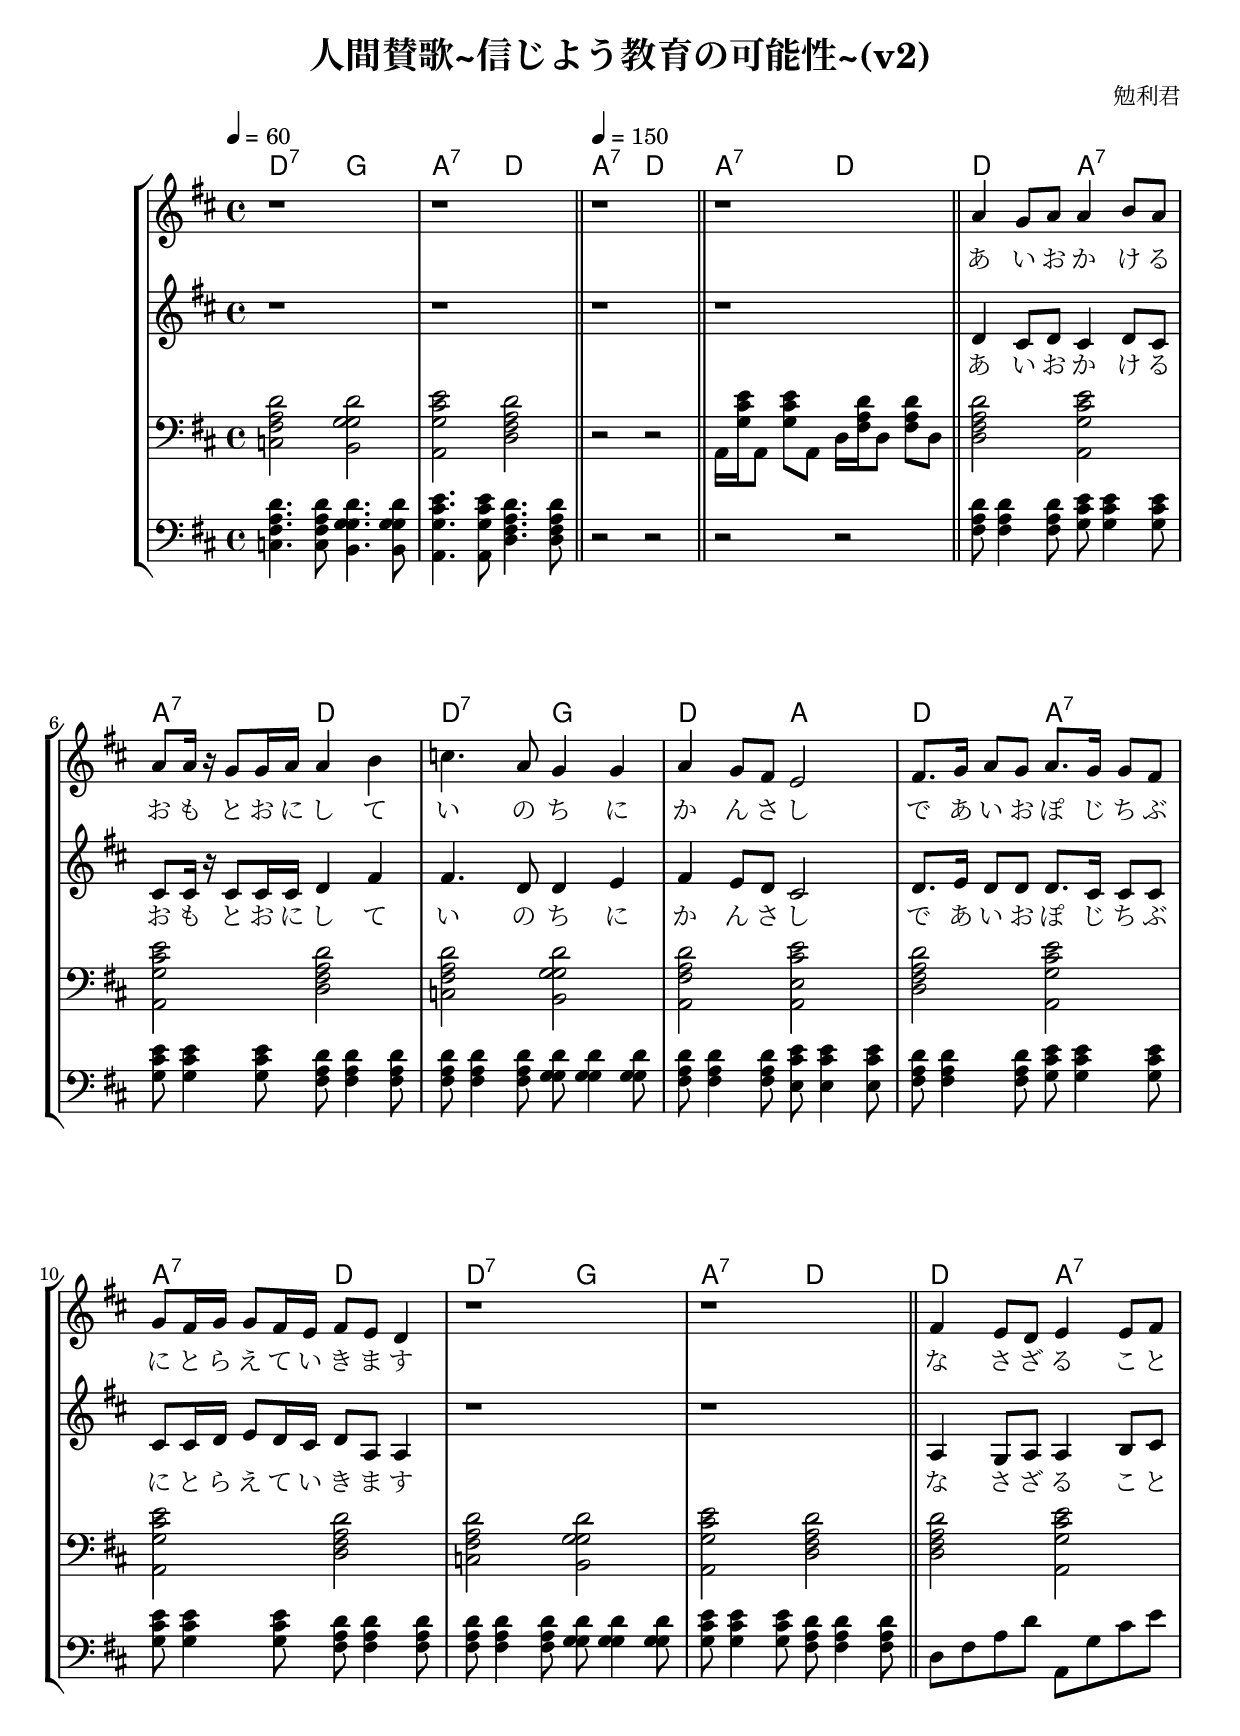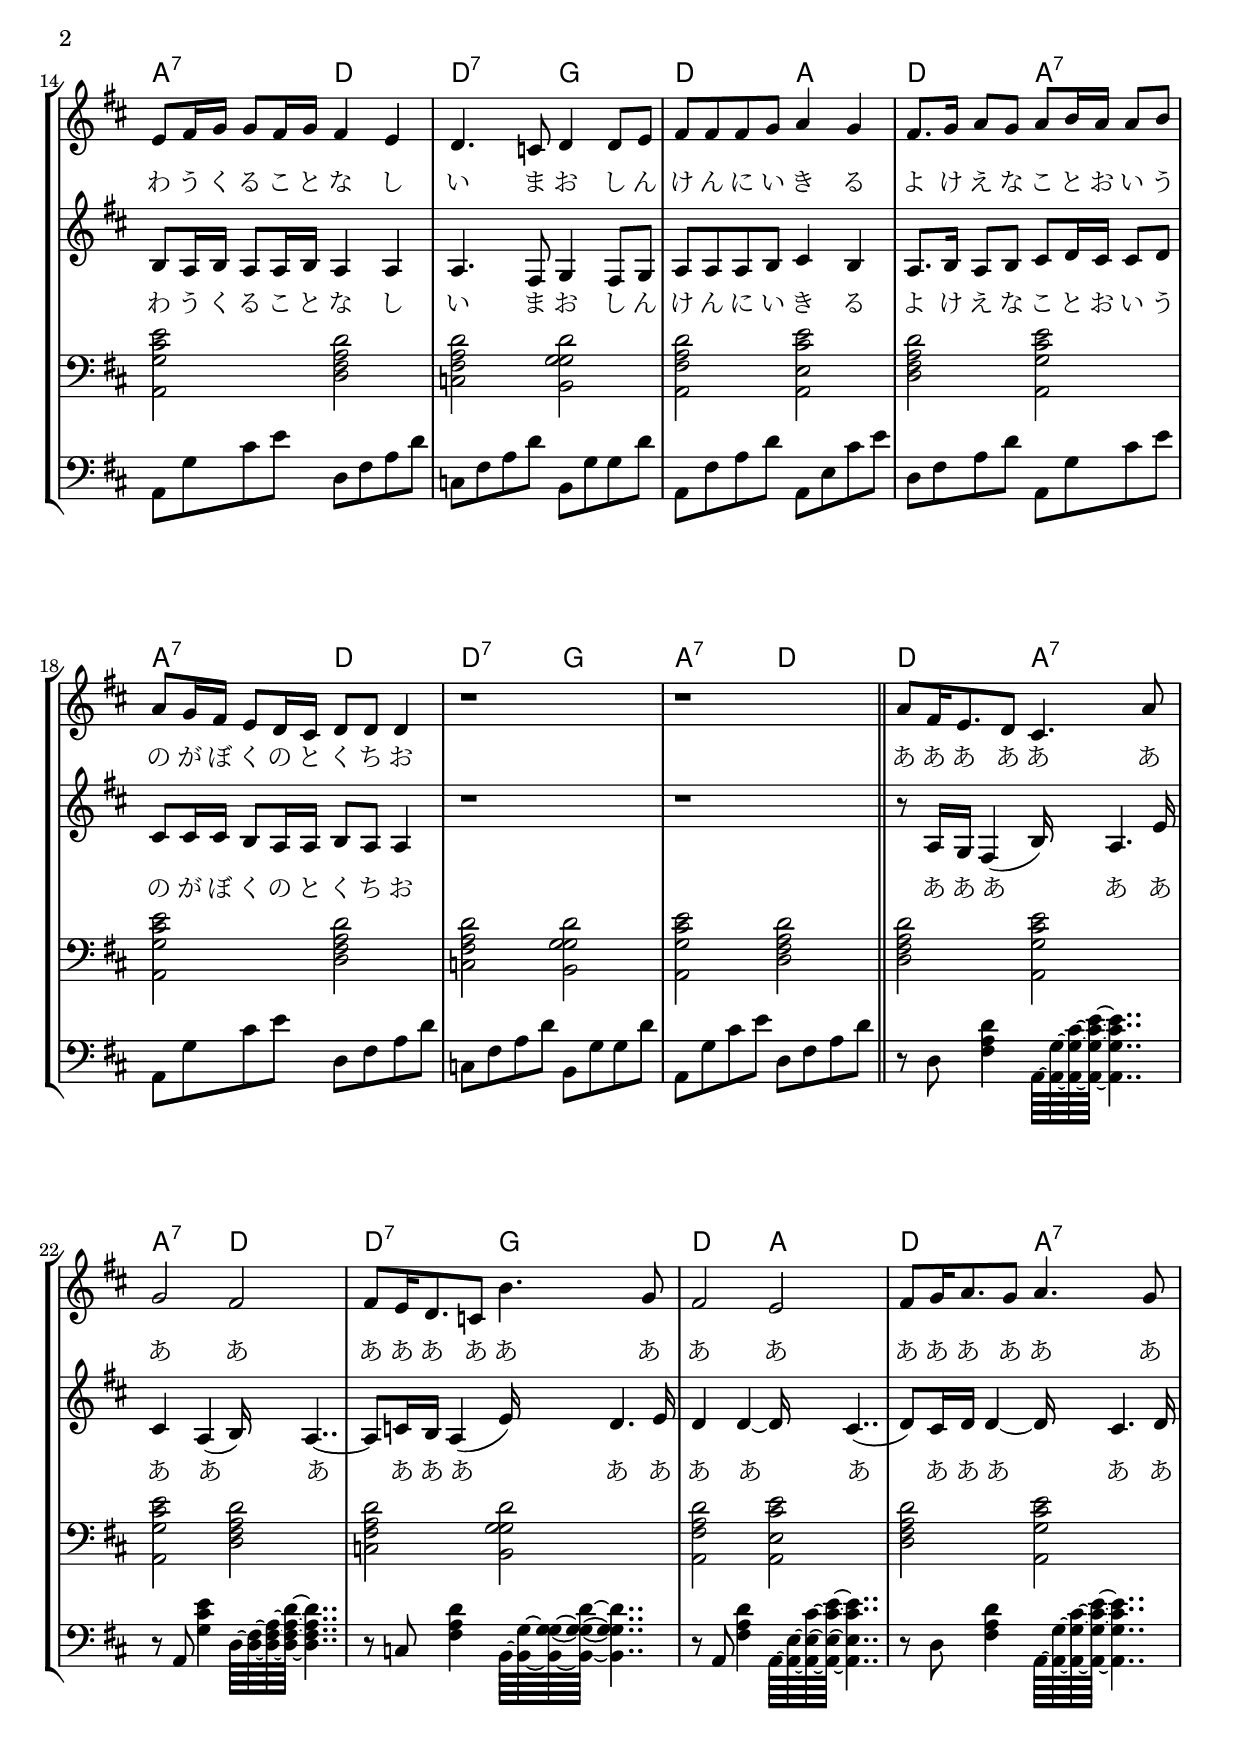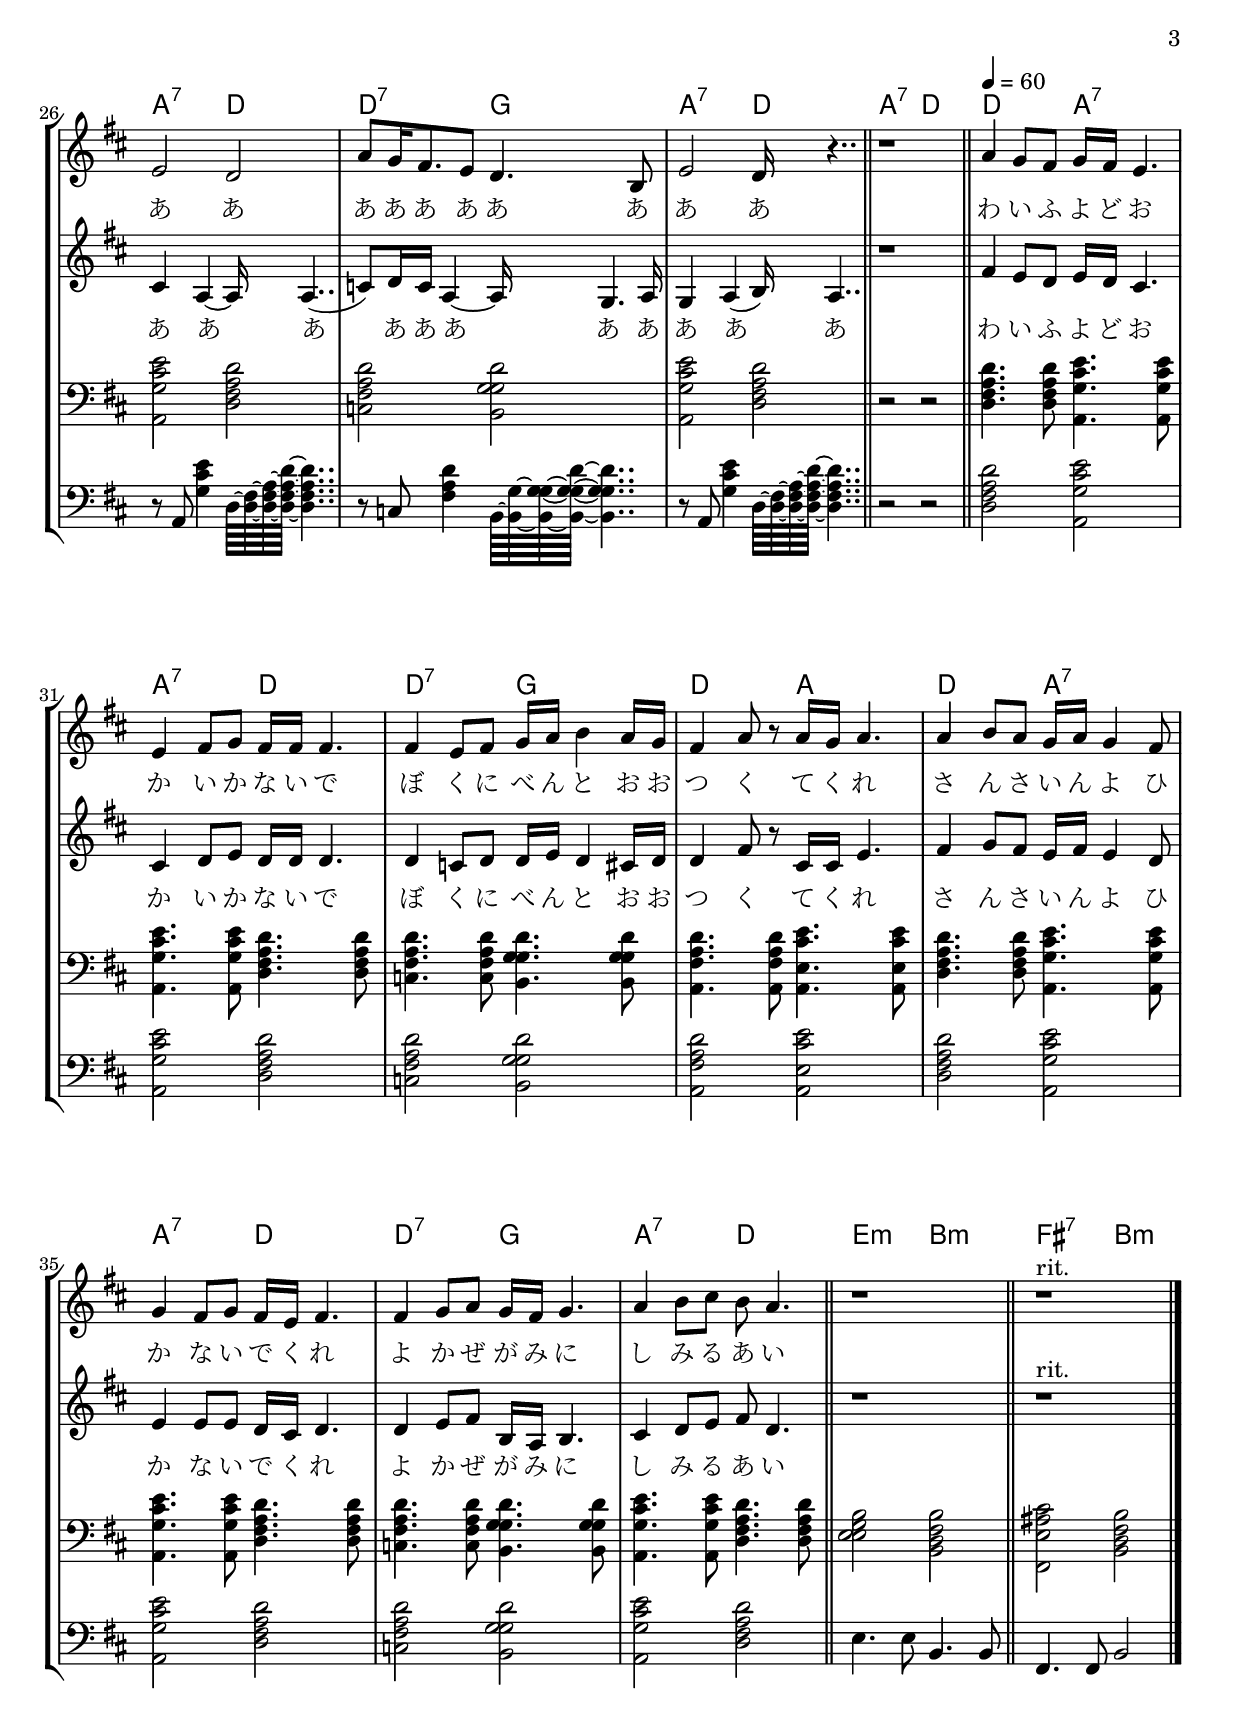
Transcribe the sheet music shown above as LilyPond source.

\version "2.12.1"

\header {
	title = \markup {人間賛歌~信じよう教育の可能性~(v2)}
	composer = \markup \center-column {勉利君}
}

harmony = \chordmode {
	d2:7 g a:7 d 

	a:7 d 

	a:7 d 

	d a:7 a:7 d d:7 g d a d a:7 a:7 d d:7 g a:7 d 

	d a:7 a:7 d d:7 g d a d a:7 a:7 d d:7 g a:7 d 

	d a:7 a:7 d d:7 g d a d a:7 a:7 d d:7 g a:7 d 

	a:7 d 

	d a:7 a:7 d d:7 g d a d a:7 a:7 d d:7 g a:7 d 

	e:m b:m 

	fis:7 b:m 
}

melody = {
	\key d \major
	\tempo 4 = 60
	r1 | r1   
	\tempo 4 = 150
	r1   
	r1   
	\set Staff.midiInstrument = #"fss0.42"
	a'4  g'8  a'8  a'4  b'8  a'8 
	a'8  a'16  r16  g'8  g'16  a'16  a'4  b'4 
	c''4.  a'8  g'4  g'4 
	a'4  g'8  fis'8  e'2 
	fis'8.  g'16  a'8  g'8  a'8.  g'16  g'8  fis'8 
	g'8  fis'16  g'16  g'8  fis'16  e'16  fis'8  e'8  d'4
	r1 r1 	\set Staff.midiInstrument = #"fss0.42"
	fis'4  e'8  d'8  e'4  e'8  fis'8 
	e'8  fis'16  g'16  g'8  fis'16  g'16  fis'4  e'4 
	d'4.  c'8  d'4  d'8  e'8 
	fis'8  fis'8  fis'8  g'8  a'4  g'4 
	fis'8.  g'16  a'8  g'8  a'8  b'16  a'16  a'8  b'8 
	a'8  g'16  fis'16  e'8  d'16  cis'16  d'8  d'8  d'4
	r1 r1 	\set Staff.midiInstrument = #"Distorted Guitar"
	a'8  fis'16  e'8.  d'8  cis'4.  a'8 
	g'2  fis'2 
	fis'8  e'16  d'8.  c'8  b'4.  g'8 
	fis'2  e'2 
	fis'8  g'16  a'8.  g'8  a'4.  g'8 
	e'2  d'2 
	a'8  g'16  fis'8.  e'8  d'4.  b8 
	e'2  d'16  	r4.. 	r1   
	\set Staff.midiInstrument = #"fss0.42"
		\tempo 4 = 60
a'4  g'8  fis'8  g'16  fis'16  e'4. 
	e'4  fis'8  g'8  fis'16  fis'16  fis'4. 
	fis'4  e'8  fis'8  g'16  a'16  b'4  a'16  g'16 
	fis'4  a'8  r8  a'16  g'16  a'4. 
	a'4  b'8  a'8  g'16  a'16  g'4  fis'8 
	g'4  fis'8  g'8  fis'16  e'16  fis'4. 
	fis'4  g'8  a'8  g'16  fis'16  g'4. 
	a'4  b'8  cis''8  b'8  a'4.
	r1   
	r1^"rit." \bar "|."
}

words = \lyricmode {
	
	
	
	あ  い  お  か  け  る  お  も  と  お  に  し  て  い  の  ち  に  か  ん  さ  し  で  あ  い  お  ぽ  じ  ち  ぶ  に  と  ら  え  て  い  き  ま  す  
	な  さ  ざ  る  こ  と  わ  う  く  る  こ  と  な  し  い  ま  お  し  ん  け  ん  に  い  き  る  よ  け  え  な  こ  と  お  い  う  の  が  ぼ  く  の  と  く  ち  お  
	あ  あ  あ  あ  あ  あ  あ  あ  あ  あ  あ  あ  あ  あ  あ  あ  あ  あ  あ  あ  あ  あ  あ  あ  あ  あ  あ  あ  あ  あ  あ  あ  
	
	わ  い  ふ  よ  ど  お  か  い  か  な  い  で  ぼ  く  に  べ  ん  と  お  お  つ  く  て  く  れ  さ  ん  さ  い  ん  よ  ひ  か  な  い  で  く  れ  よ  か  ぜ  が  み  に  し  み  る  あ  い  
	
	
}

secondmelody = {
	\key d \major
	\tempo 4 = 60
	r1 | r1   
	\tempo 4 = 150
	r1   
	r1   
	\set Staff.midiInstrument = #"fss0.5"
	d'4  cis'8  d'8  cis'4  d'8  cis'8 
	cis'8  cis'16  r16  cis'8  cis'16  cis'16  d'4  fis'4 
	fis'4.  d'8  d'4  e'4 
	fis'4  e'8  d'8  cis'2 
	d'8.  e'16  d'8  d'8  d'8.  cis'16  cis'8  cis'8 
	cis'8  cis'16  d'16  e'8  d'16  cis'16  d'8  a8  a4
	r1 r1 	\set Staff.midiInstrument = #"fss0.5"
	a4  g8  a8  a4  b8  cis'8 
	b8  a16  b16  a8  a16  b16  a4  a4 
	a4.  fis8  g4  fis8  g8 
	a8  a8  a8  b8  cis'4  b4 
	a8.  b16  a8  b8  cis'8  d'16  cis'16  cis'8  d'8 
	cis'8  cis'16  cis'16  b8  a16  a16  b8  a8  a4
	r1 r1 	\set Staff.midiInstrument = #"Distorted Guitar"
	r8 a16  g16  fis4  (b16)  a4.  e'16 
	cis'4  a4  (b16)  a4..~ 
	a8  c'16  b16  a4  (e'16)  d'4.  e'16 
	d'4  d'4~d'16  cis'4.. 
	(d'8)  cis'16  d'16  d'4~d'16  cis'4.  d'16 
	cis'4  a4~a16  a4.. 
	(c'8)  d'16  c'16  a4~a16  g4.  a16 
	g4  a4  (b16)  a4..
	r1   
	\set Staff.midiInstrument = #"fss0.5"
		\tempo 4 = 60
fis'4  e'8  d'8  e'16  d'16  cis'4. 
	cis'4  d'8  e'8  d'16  d'16  d'4. 
	d'4  c'8  d'8  d'16  e'16  d'4  cis'16  d'16 
	d'4  fis'8  r8  cis'16  cis'16  e'4. 
	fis'4  g'8  fis'8  e'16  fis'16  e'4  d'8 
	e'4  e'8  e'8  d'16  cis'16  d'4. 
	d'4  e'8  fis'8  b16  a16  b4. 
	cis'4  d'8  e'8  fis'8  d'4.
	r1   
	r1^"rit." \bar "|."
}

secondwords = \lyricmode {
	
	
	
	あ  い  お  か  け  る  お  も  と  お  に  し  て  い  の  ち  に  か  ん  さ  し  で  あ  い  お  ぽ  じ  ち  ぶ  に  と  ら  え  て  い  き  ま  す  
	な  さ  ざ  る  こ  と  わ  う  く  る  こ  と  な  し  い  ま  お  し  ん  け  ん  に  い  き  る  よ  け  え  な  こ  と  お  い  う  の  が  ぼ  く  の  と  く  ち  お  
	あ  あ  あ  あ  あ  あ  あ  あ  あ  あ  あ  あ  あ  あ  あ  あ  あ  あ  あ  あ  あ  あ  あ  あ  あ  あ  あ  あ  あ  あ  あ  あ  
	
	わ  い  ふ  よ  ど  お  か  い  か  な  い  で  ぼ  く  に  べ  ん  と  お  お  つ  く  て  く  れ  さ  ん  さ  い  ん  よ  ひ  か  な  い  で  く  れ  よ  か  ぜ  が  み  に  し  み  る  あ  い  
	
	
}

tempochange = {
	\tempo 4 = 60
	r1 | r1 \bar "||"
	\tempo 4 = 150
	r1 \bar "||"
	\tempo 4 = 150
	r1 \bar "||"
	\tempo 4 = 150
	r1 | r1 | r1 | r1 | r1 | r1 | r1 | r1 \bar "||"
	\tempo 4 = 150
	r1 | r1 | r1 | r1 | r1 | r1 | r1 | r1 \bar "||"
	\tempo 4 = 150
	r1 | r1 | r1 | r1 | r1 | r1 | r1 | r1 \bar "||"
	\tempo 4 = 150
	r1 \bar "||"
	\tempo 4 = 60
	r1 | r1 | r1 | r1 | r1 | r1 | r1 | r1 \bar "||"
	\tempo 4 = 60
	r1 \bar "||"
	\tempo 4 = 60
	\tempo 4 = 45 r2 \tempo 4 = 40 r2 \bar "|."
}

mainacc = {
	\clef bass
	\set Staff.midiInstrument = #"Church organ"
	\key d \major
	\tempo 4 = 60
	<c fis a d'>2
	<b, g g d'>2
	<a, g cis' e'>2
	<d fis a d'>2
	\bar "||"

	\set Staff.midiInstrument = #"Acoustic grand"
	\tempo 4 = 150
	r2
	r2
	\bar "||"

	\set Staff.midiInstrument = #"Distorted Guitar"
	a,16 <g cis' e'>16 a,8 <g cis' e'>8 a,8
	d16 <fis a d'>16 d8 <fis a d'>8 d8
	\bar "||"

	\set Staff.midiInstrument = #"Rock Organ"
	<d fis a d'>2
	<a, g cis' e'>2
	<a, g cis' e'>2
	<d fis a d'>2
	<c fis a d'>2
	<b, g g d'>2
	<a, fis a d'>2
	<a, e cis' e'>2
	<d fis a d'>2
	<a, g cis' e'>2
	<a, g cis' e'>2
	<d fis a d'>2
	<c fis a d'>2
	<b, g g d'>2
	<a, g cis' e'>2
	<d fis a d'>2
	\bar "||"

	\set Staff.midiInstrument = #"Acoustic Guitar (steel)"
	<d fis a d'>2
	<a, g cis' e'>2
	<a, g cis' e'>2
	<d fis a d'>2
	<c fis a d'>2
	<b, g g d'>2
	<a, fis a d'>2
	<a, e cis' e'>2
	<d fis a d'>2
	<a, g cis' e'>2
	<a, g cis' e'>2
	<d fis a d'>2
	<c fis a d'>2
	<b, g g d'>2
	<a, g cis' e'>2
	<d fis a d'>2
	\bar "||"

	\set Staff.midiInstrument = #"Guitar harmonics"
	<d fis a d'>2
	<a, g cis' e'>2
	<a, g cis' e'>2
	<d fis a d'>2
	<c fis a d'>2
	<b, g g d'>2
	<a, fis a d'>2
	<a, e cis' e'>2
	<d fis a d'>2
	<a, g cis' e'>2
	<a, g cis' e'>2
	<d fis a d'>2
	<c fis a d'>2
	<b, g g d'>2
	<a, g cis' e'>2
	<d fis a d'>2
	\bar "||"

	\set Staff.midiInstrument = #"Acoustic grand"
	r2
	r2
	\bar "||"

	\set Staff.midiInstrument = #"String Ensemble 1"
	\tempo 4 = 60
	<d fis a d'>4. <d fis a d'>8
	<a, g cis' e'>4. <a, g cis' e'>8
	<a, g cis' e'>4. <a, g cis' e'>8
	<d fis a d'>4. <d fis a d'>8
	<c fis a d'>4. <c fis a d'>8
	<b, g g d'>4. <b, g g d'>8
	<a, fis a d'>4. <a, fis a d'>8
	<a, e cis' e'>4. <a, e cis' e'>8
	<d fis a d'>4. <d fis a d'>8
	<a, g cis' e'>4. <a, g cis' e'>8
	<a, g cis' e'>4. <a, g cis' e'>8
	<d fis a d'>4. <d fis a d'>8
	<c fis a d'>4. <c fis a d'>8
	<b, g g d'>4. <b, g g d'>8
	<a, g cis' e'>4. <a, g cis' e'>8
	<d fis a d'>4. <d fis a d'>8
	\bar "||"

	\set Staff.midiInstrument = #"Distorted Guitar"
	<e e g b>2
	<b, d fis b>2
	\bar "||"

	\set Staff.midiInstrument = #"Church organ"
	<fis, e ais cis'>2
	<b, d fis b>2
	\bar "|."
}

subacc = {
	\clef bass
	\set Staff.midiInstrument = #"Tuba"
	\key d \major
	\tempo 4 = 60
	<c fis a d'>4. <c fis a d'>8
	<b, g g d'>4. <b, g g d'>8
	<a, g cis' e'>4. <a, g cis' e'>8
	<d fis a d'>4. <d fis a d'>8
	\bar "||"

	\set Staff.midiInstrument = #"Acoustic grand"
	\tempo 4 = 150
	r2
	r2
	\bar "||"

	\set Staff.midiInstrument = #"Acoustic grand"
	r2
	r2
	\bar "||"

	\set Staff.midiInstrument = #"Distorted Guitar"
	<fis a d'>8 <fis a d'>4 <fis a d'>8
	<g cis' e'>8 <g cis' e'>4 <g cis' e'>8
	<g cis' e'>8 <g cis' e'>4 <g cis' e'>8
	<fis a d'>8 <fis a d'>4 <fis a d'>8
	<fis a d'>8 <fis a d'>4 <fis a d'>8
	<g g d'>8 <g g d'>4 <g g d'>8
	<fis a d'>8 <fis a d'>4 <fis a d'>8
	<e cis' e'>8 <e cis' e'>4 <e cis' e'>8
	<fis a d'>8 <fis a d'>4 <fis a d'>8
	<g cis' e'>8 <g cis' e'>4 <g cis' e'>8
	<g cis' e'>8 <g cis' e'>4 <g cis' e'>8
	<fis a d'>8 <fis a d'>4 <fis a d'>8
	<fis a d'>8 <fis a d'>4 <fis a d'>8
	<g g d'>8 <g g d'>4 <g g d'>8
	<g cis' e'>8 <g cis' e'>4 <g cis' e'>8
	<fis a d'>8 <fis a d'>4 <fis a d'>8
	\bar "||"

	\set Staff.midiInstrument = #"Lead 2 (sawtooth)"
	d8 fis8 a8 d'8
	a,8 g8 cis'8 e'8
	a,8 g8 cis'8 e'8
	d8 fis8 a8 d'8
	c8 fis8 a8 d'8
	b,8 g8 g8 d'8
	a,8 fis8 a8 d'8
	a,8 e8 cis'8 e'8
	d8 fis8 a8 d'8
	a,8 g8 cis'8 e'8
	a,8 g8 cis'8 e'8
	d8 fis8 a8 d'8
	c8 fis8 a8 d'8
	b,8 g8 g8 d'8
	a,8 g8 cis'8 e'8
	d8 fis8 a8 d'8
	\bar "||"

	\set Staff.midiInstrument = #"Lead 1 (square)"
	r8 d8 <fis a d'>4
	a,64~ <a,~ g~> <a,~ g~ cis'~> <a, g cis' e'>~ <a, g cis' e'>4..
	r8 a,8 <g cis' e'>4
	d64~ <d~ fis~> <d~ fis~ a~> <d fis a d'>~ <d fis a d'>4..
	r8 c8 <fis a d'>4
	b,64~ <b,~ g~> <b,~ g~ g~> <b, g g d'>~ <b, g g d'>4..
	r8 a,8 <fis a d'>4
	a,64~ <a,~ e~> <a,~ e~ cis'~> <a, e cis' e'>~ <a, e cis' e'>4..
	r8 d8 <fis a d'>4
	a,64~ <a,~ g~> <a,~ g~ cis'~> <a, g cis' e'>~ <a, g cis' e'>4..
	r8 a,8 <g cis' e'>4
	d64~ <d~ fis~> <d~ fis~ a~> <d fis a d'>~ <d fis a d'>4..
	r8 c8 <fis a d'>4
	b,64~ <b,~ g~> <b,~ g~ g~> <b, g g d'>~ <b, g g d'>4..
	r8 a,8 <g cis' e'>4
	d64~ <d~ fis~> <d~ fis~ a~> <d fis a d'>~ <d fis a d'>4..
	\bar "||"

	\set Staff.midiInstrument = #"Acoustic grand"
	r2
	r2
	\bar "||"

	\set Staff.midiInstrument = #"Guitar harmonics"
	\tempo 4 = 60
	<d fis a d'>2
	<a, g cis' e'>2
	<a, g cis' e'>2
	<d fis a d'>2
	<c fis a d'>2
	<b, g g d'>2
	<a, fis a d'>2
	<a, e cis' e'>2
	<d fis a d'>2
	<a, g cis' e'>2
	<a, g cis' e'>2
	<d fis a d'>2
	<c fis a d'>2
	<b, g g d'>2
	<a, g cis' e'>2
	<d fis a d'>2
	\bar "||"

	\set Staff.midiInstrument = #"Lead 5 (charang)"
	e4.e8
	b,4.b,8
	\bar "||"

	\set Staff.midiInstrument = #"Tuba"
	fis,4.fis,8
	b,2
	\bar "|."
}

percA = {
	\drummode {
	r1 |r1 \bar "||"
	r1 \bar "||"
	r1  \bar "||"
	r1  |hh4 hh4 hh4 hh4  |r1  |hh4 hh4 hh4 hh4  |r1  |hh4 hh4 hh4 hh4  |r1  |hh4 hh4 hh2  \bar "||"
	r2 r8 hho4.  |r2 r8 hho4.  |r2 r8 hho4.  |r2 r8 hho4.  |r2 r8 hho4.  |r2 r8 hho4.  |r2 r8 hho4.  |r2 r8 hho4.  \bar "||"
	r1  |hh4 hh4 hh4 hh4  |r1  |hh4 hh4 hh4 hh4  |r1  |hh4 hh4 hh4 hh4  |r1  |hh4 hh4 hh2  \bar "||"
	hho8 hho8 hho2.  \bar "||"
	r1 |r1 |r1 |r1 |r1 |r1 |r1 |r1 \bar "||"
	r1 \bar "||"
	r1 \bar "|."
	}
}

percB = {
	\drummode {
	r1 |r1 \bar "||"
	r1 \bar "||"
	sn16 sn16 sn16 sn16 sn16 sn16 sn16 sn16 sn16 sn16 sn16 sn16 sn16 sn16 sn16 sn16  \bar "||"
	sn4 sn4 sn4 sn4  |r4 sn2 sn8. sn16  |sn4 sn4 sn4 sn4  |r4 sn2 sn8. sn16  |sn4 sn4 sn4 sn4  |r4 sn2 sn8. sn16  |sn4 sn4 sn4 sn4  |r4 sn4 r16 sn16 sn16 sn16 sn16 sn16 sn16 sn16  \bar "||"
	r8 hh8 hh8 hh8 hh4. hh8  |hh8 hh8 hh8 hh8 hh4 hh8 hh8  |hh8 hh8 hh8 hh8 hh4. hh8  |hh8 hh8 hh8 hh8 hh4 hh8 hh8  |r8 hh8 hh8 hh8 hh4. hh8  |hh8 hh8 hh8 hh8 hh4 hh8 hh8  |hh8 hh8 hh8 hh8 hh4. hh8  |r16 hh4 hh4 hh4 r16 hh8  \bar "||"
	sn4 sn4 sn4 sn4  |r4 sn2 sn8. sn16  |sn4 sn4 sn4 sn4  |r4 sn2 sn8. sn16  |sn4 sn4 sn4 sn4  |r4 sn2 sn8. sn16  |sn4 sn4 sn4 sn4  |r4 sn4 r16 sn16 sn16 sn16 sn16 sn16 sn16 sn16  \bar "||"
	r8 sn8. sn16 sn8 sn16 sn16 sn16 sn8. sn8  \bar "||"
	r1 |r1 |r1 |r1 |r1 |r1 |r1 |r1 \bar "||"
	r1 \bar "||"
	r1 \bar "|."
	}
}

percC = {
	\drummode {
	r1 |r1 \bar "||"
	r1 \bar "||"
	bd4 bd4 bd8 bd8 bd8 bd8  \bar "||"
	bd16 bd16 bd16 bd16 bd16 bd16 bd16 bd16 bd16 bd16 bd16 bd16 bd16 bd16 bd16 bd16  |bd8 bd8 bd8 bd8 bd8 bd8 bd8 bd8  |bd16 bd16 bd16 bd16 bd16 bd16 bd16 bd16 bd16 bd16 bd16 bd16 bd16 bd16 bd16 bd16  |bd8 bd8 bd8 bd8 bd8 bd8 bd8 bd8  |bd16 bd16 bd16 bd16 bd16 bd16 bd16 bd16 bd16 bd16 bd16 bd16 bd16 bd16 bd16 bd16  |bd8 bd8 bd8 bd8 bd8 bd8 bd8 bd8  |bd16 bd16 bd16 bd16 bd16 bd16 bd16 bd16 bd16 bd16 bd16 bd16 bd16 bd16 bd16 bd16  |bd8 bd8 bd8 bd8 bd8 bd8 bd8 bd8  \bar "||"
	r16 hhp4 hhp8 hhp8 hhp4. hhp16  |r16 hhp4 hhp8 hhp8 hhp4 hhp8.  |r16 hhp4 hhp8 hhp8 hhp4 hhp8 hhp16  |r16 hhp4 hhp8 hhp8 hhp4 hhp8.  |r16 hhp4 hhp8 hhp8 hhp4. hhp16  |r16 hhp4 hhp8 hhp8 hhp4 hhp8.  |r16 hhp4 hhp8 hhp8 hhp4 hhp8 hhp16  |r8 hhp8 hhp8 hhp8 hhp4 r16 hhp8.  \bar "||"
	bd16 bd16 bd16 bd16 bd16 bd16 bd16 bd16 bd16 bd16 bd16 bd16 bd16 bd16 bd16 bd16  |bd8 bd8 bd8 bd8 bd8 bd8 bd8 bd8  |bd16 bd16 bd16 bd16 bd16 bd16 bd16 bd16 bd16 bd16 bd16 bd16 bd16 bd16 bd16 bd16  |bd8 bd8 bd8 bd8 bd8 bd8 bd8 bd8  |bd16 bd16 bd16 bd16 bd16 bd16 bd16 bd16 bd16 bd16 bd16 bd16 bd16 bd16 bd16 bd16  |bd8 bd8 bd8 bd8 bd8 bd8 bd8 bd8  |bd16 bd16 bd16 bd16 bd16 bd16 bd16 bd16 bd16 bd16 bd16 bd16 bd16 bd16 bd16 bd16  |bd8 bd8 bd8 bd8 bd8 bd8 bd8 bd8  \bar "||"
	bd8 bd8 bd8. bd8. bd8 bd8 bd8  \bar "||"
	r1 |r1 |r1 |r1 |r1 |r1 |r1 |r1 \bar "||"
	r1 \bar "||"
	r1 \bar "|."
	}
}

percD = {
	\drummode {
	r1 |r1 \bar "||"
	r1 \bar "||"
	r8 hhp4 hhp4 hhp4 hhp8  \bar "||"
	r1  |r8 hho4 hho4 hho4 hho8  |r1  |r8 hho4 hho4 hho4 hho8  |r1  |r8 hho4 hho4 hho4 hho8  |r1  |r8 hho4 hho2 r8  \bar "||"
	r8. sn2 r16 sn4  |r8. sn2 r16 sn8. sn16  |r8. sn2 r16 sn4  |r8. sn2 r16 sn8. sn16  |r8. sn2 r16 sn4  |r8. sn2 r16 sn8. sn16  |r8. sn2 r16 sn4  |r8. sn2 r16 sn4  \bar "||"
	r1  |r8 hho4 hho4 hho4 hho8  |r1  |r8 hho4 hho4 hho4 hho8  |r1  |r8 hho4 hho4 hho4 hho8  |r1  |r8 hho4 hho2 r8  \bar "||"
	cymc1  \bar "||"
	r1 |r1 |r1 |r1 |r1 |r1 |r1 |r1 \bar "||"
	r1 \bar "||"
	r1 \bar "|."
	}
}

percE = {
	\drummode {
	r1 |r1 \bar "||"
	r1 \bar "||"
	cymc1  \bar "||"
	cymc4 cymc4 cymc4 cymc4  |r1 |cymc4 cymc4 cymc4 cymc4  |r1 |cymc4 cymc4 cymc4 cymc4  |r1 |cymc4 cymc4 cymc4 cymc4  |r1 \bar "||"
	bd4. bd8 bd2  |bd4. bd8 bd4. bd8  |bd4. bd8 bd2  |bd4. bd8 bd4. bd8  |bd4. bd8 bd2  |bd4. bd8 bd4. bd8  |bd4. bd8 bd2  |bd4. bd8 bd4 bd4  \bar "||"
	cymc4 cymc4 cymc4 cymc4  |r1 |cymc4 cymc4 cymc4 cymc4  |r1 |cymc4 cymc4 cymc4 cymc4  |r1 |cymc4 cymc4 cymc4 cymc4  |r1 \bar "||"
	r1 \bar "||"
	r1 |r1 |r1 |r1 |r1 |r1 |r1 |r1 \bar "||"
	r1 \bar "||"
	r1 \bar "|."
	}
}

percF = {
	\drummode {
	r1 | r1 \bar "||"
	r1 \bar "||"
	r1 \bar "||"
	r8 tommh2 tommh8. tommh16 tommh8  |r1 |r8 tommh2 tommh8. tommh16 tommh8  |r1 |r8 tommh2 tommh8. tommh16 tommh8  |r1 |r8 tommh2 tommh8. tommh16 tommh8  |r1 \bar "||"
	cymc1  |r1 |r1 |r1 |cymc1  |r1 |r1 |cymc1  \bar "||"
	r8 tommh2 tommh8. tommh16 tommh8  |r1 |r8 tommh2 tommh8. tommh16 tommh8  |r1 |r8 tommh2 tommh8. tommh16 tommh8  |r1 |r8 tommh2 tommh8. tommh16 tommh8  |r1 \bar "||"
	r2. r8 tomfh8  \bar "||"
	r1 | r1 | r1 | r1 | r1 | r1 | r1 | r1 \bar "||"
	r1 \bar "||"
	r1 \bar "|."
	}
}

percG = {
	\drummode {
	r1 | r1 \bar "||"
	r1 \bar "||"
	r1 \bar "||"
	r4. toml16 toml2 toml16  |r1 |r4. toml16 toml2 toml16  |r1 |r4. toml16 toml2 toml16  |r1 |r4. toml16 toml2 toml16  |r1 \bar "||"
	r1 |r1 |r1 |r1 |r1 |r1 |r1 |r4. r16 tommh2 r16  \bar "||"
	r4. toml16 toml2 toml16  |r1 |r4. toml16 toml2 toml16  |r1 |r4. toml16 toml2 toml16  |r1 |r4. toml16 toml2 toml16  |r1 \bar "||"
	r2. tomml16 tomml8.  \bar "||"
	r1 | r1 | r1 | r1 | r1 | r1 | r1 | r1 \bar "||"
	r1 \bar "||"
	r1 \bar "|."
	}
}

percH = {
	\drummode {
	r1 | r1 \bar "||"
	r1 \bar "||"
	r1 \bar "||"
	r1 | r1 | r1 | r1 | r1 | r1 | r1 | r1 \bar "||"
	r1 |r1 |r1 |r1 |r1 |r1 |r1 |r2. r8 toml8  \bar "||"
	r1 | r1 | r1 | r1 | r1 | r1 | r1 | r1 \bar "||"
	r1 \bar "||"
	r1 | r1 | r1 | r1 | r1 | r1 | r1 | r1 \bar "||"
	r1 \bar "||"
	r1 \bar "|."
	}
}

\score {
	<<
		\new StaffGroup <<
			\new ChordNames {\harmony}
			\new Voice = "melody" {\melody}
			\new Lyrics \lyricsto "melody" \words
			\new Voice = "secondmelody" {\secondmelody}
			\new Lyrics \lyricsto "secondmelody" \secondwords
			\new Staff = "mainacc" {\mainacc}
			\new Staff = "subacc" {\subacc}
		>>
	>>
	\layout { }
}
